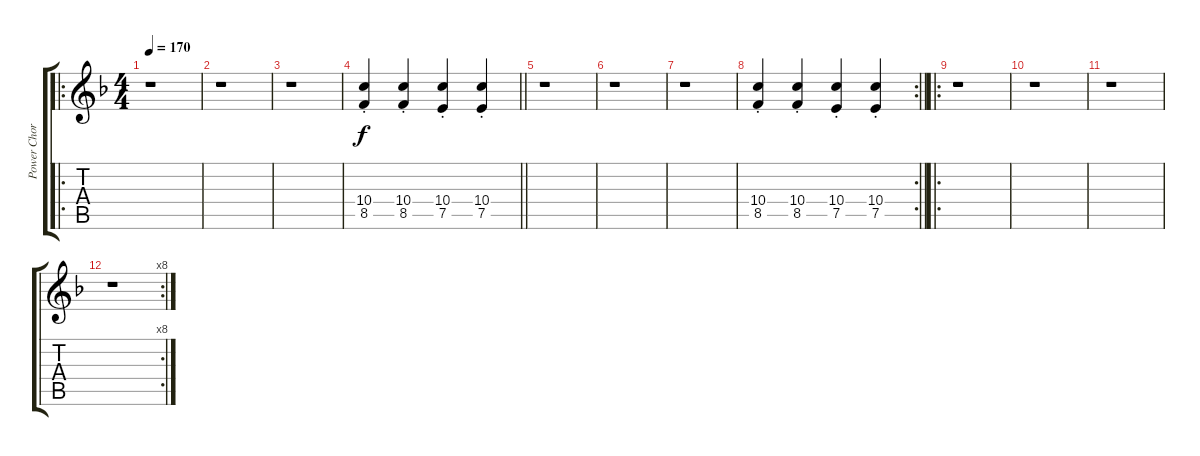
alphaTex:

\track ("Power Chords" "Power Chor") {instrument overdrivenguitar}
\staff {score tabs}
\tuning (E4 B3 G3 D3 A2 E2) {hide}
\ro
\ts (4 4)
\tempo 170
\clef g2
\ks f
r.1{dy f} |
r.1 |
r.1 |
\barLineRight lightlight
(10.4{st} 8.5{st}).4 (10.4{st} 8.5{st}).4 (10.4{st} 7.5{st}).4 (10.4{st} 7.5{st}).4 |
r.1 |
r.1 |
r.1 |
\rc 2
\barLineRight lightlight
(10.4{st} 8.5{st}).4 (10.4{st} 8.5{st}).4 (10.4{st} 7.5{st}).4 (10.4{st} 7.5{st}).4 |
\ro
r.1 |
r.1 |
r.1 |
\rc 8
r.1
